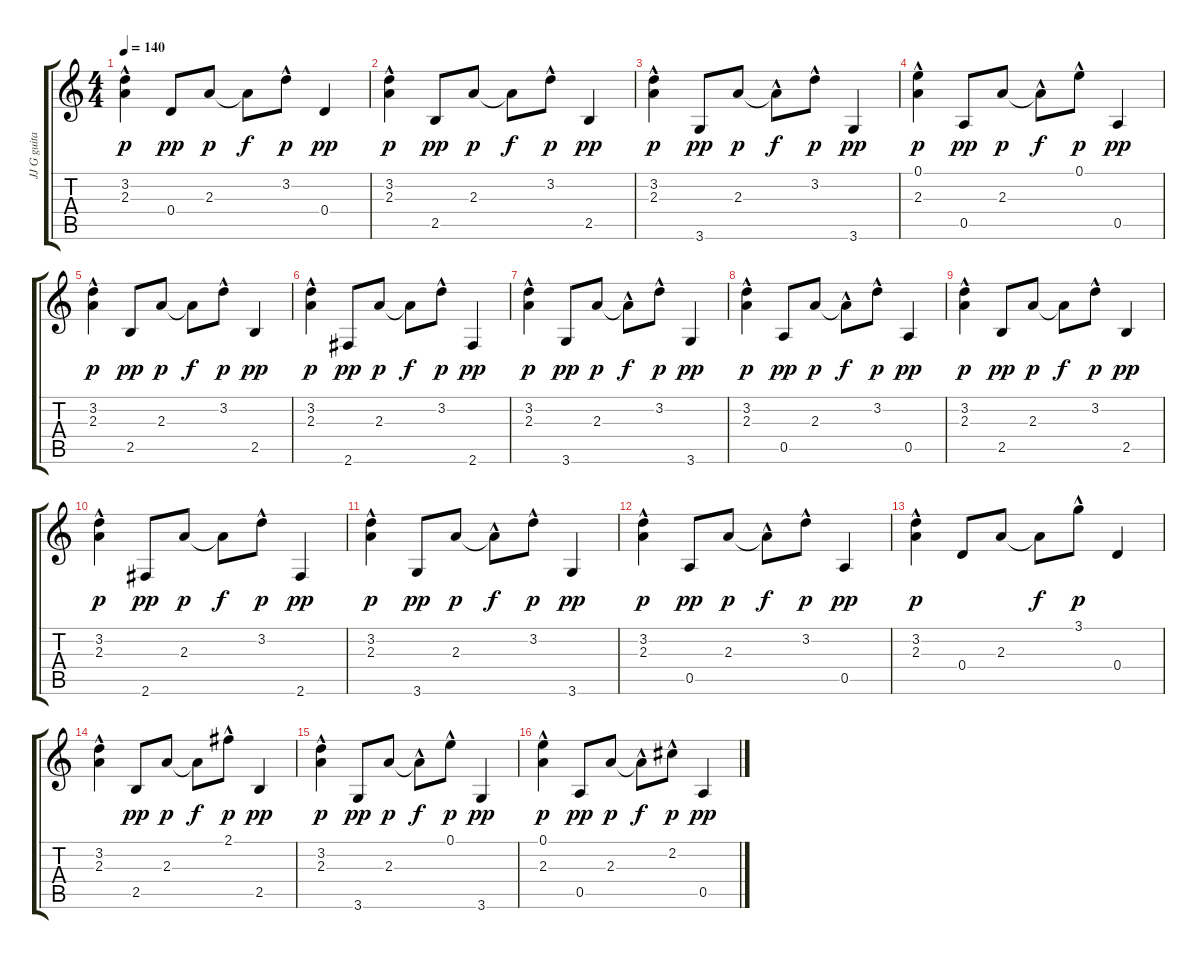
\track ("JJ G guitare" "JJ G guita") {instrument acousticguitarsteel}
\staff {score tabs}
\tuning (E4 B3 G3 D3 A2 E2) {hide}
\ts (4 4)
\tempo 140
\clef g2
\ks c
(3.2{hac} 2.3{hac}).4{dy p} 0.4.8{dy pp} 2.3.8{dy p} 2.3{t}.8{dy f} 3.2{hac}.8{dy p} 0.4.4{dy pp} |
(3.2 2.3{hac}).4{dy p} 2.5.8{dy pp} 2.3.8{dy p} 2.3{t}.8{dy f} 3.2{hac}.8{dy p} 2.5.4{dy pp} |
(3.2 2.3{hac}).4{dy p} 3.6.8{dy pp} 2.3.8{dy p} 2.3{hac t}.8{dy f} 3.2{hac}.8{dy p} 3.6.4{dy pp} |
(0.1 2.3{hac}).4{dy p} 0.5.8{dy pp} 2.3.8{dy p} 2.3{hac t}.8{dy f} 0.1{hac}.8{dy p} 0.5.4{dy pp} |
(3.2{hac} 2.3{hac}).4{dy p} 2.5.8{dy pp} 2.3.8{dy p} 2.3{t}.8{dy f} 3.2{hac}.8{dy p} 2.5.4{dy pp} |
(3.2 2.3{hac}).4{dy p} 2.6.8{dy pp} 2.3.8{dy p} 2.3{t}.8{dy f} 3.2{hac}.8{dy p} 2.6.4{dy pp} |
(3.2 2.3{hac}).4{dy p} 3.6.8{dy pp} 2.3.8{dy p} 2.3{hac t}.8{dy f} 3.2{hac}.8{dy p} 3.6.4{dy pp} |
(3.2 2.3{hac}).4{dy p} 0.5.8{dy pp} 2.3.8{dy p} 2.3{hac t}.8{dy f} 3.2{hac}.8{dy p} 0.5.4{dy pp} |
(3.2{hac} 2.3{hac}).4{dy p} 2.5.8{dy pp} 2.3.8{dy p} 2.3{t}.8{dy f} 3.2{hac}.8{dy p} 2.5.4{dy pp} |
(3.2 2.3{hac}).4{dy p} 2.6.8{dy pp} 2.3.8{dy p} 2.3{t}.8{dy f} 3.2{hac}.8{dy p} 2.6.4{dy pp} |
(3.2 2.3{hac}).4{dy p} 3.6.8{dy pp} 2.3.8{dy p} 2.3{hac t}.8{dy f} 3.2{hac}.8{dy p} 3.6.4{dy pp} |
(3.2 2.3{hac}).4{dy p} 0.5.8{dy pp} 2.3.8{dy p} 2.3{hac t}.8{dy f} 3.2{hac}.8{dy p} 0.5.4{dy pp} |
(3.2{hac} 2.3{hac}).4{dy p} 0.4.8 2.3.8 2.3{t}.8{dy f} 3.1{hac}.8{dy p} 0.4.4 |
(3.2 2.3{hac}).4 2.5.8{dy pp} 2.3.8{dy p} 2.3{t}.8{dy f} 2.1{hac}.8{dy p} 2.5.4{dy pp} |
(3.2 2.3{hac}).4{dy p} 3.6.8{dy pp} 2.3.8{dy p} 2.3{hac t}.8{dy f} 0.1{hac}.8{dy p} 3.6.4{dy pp} |
(0.1 2.3{hac}).4{dy p} 0.5.8{dy pp} 2.3.8{dy p} 2.3{hac t}.8{dy f} 2.2{hac}.8{dy p} 0.5.4{dy pp}
